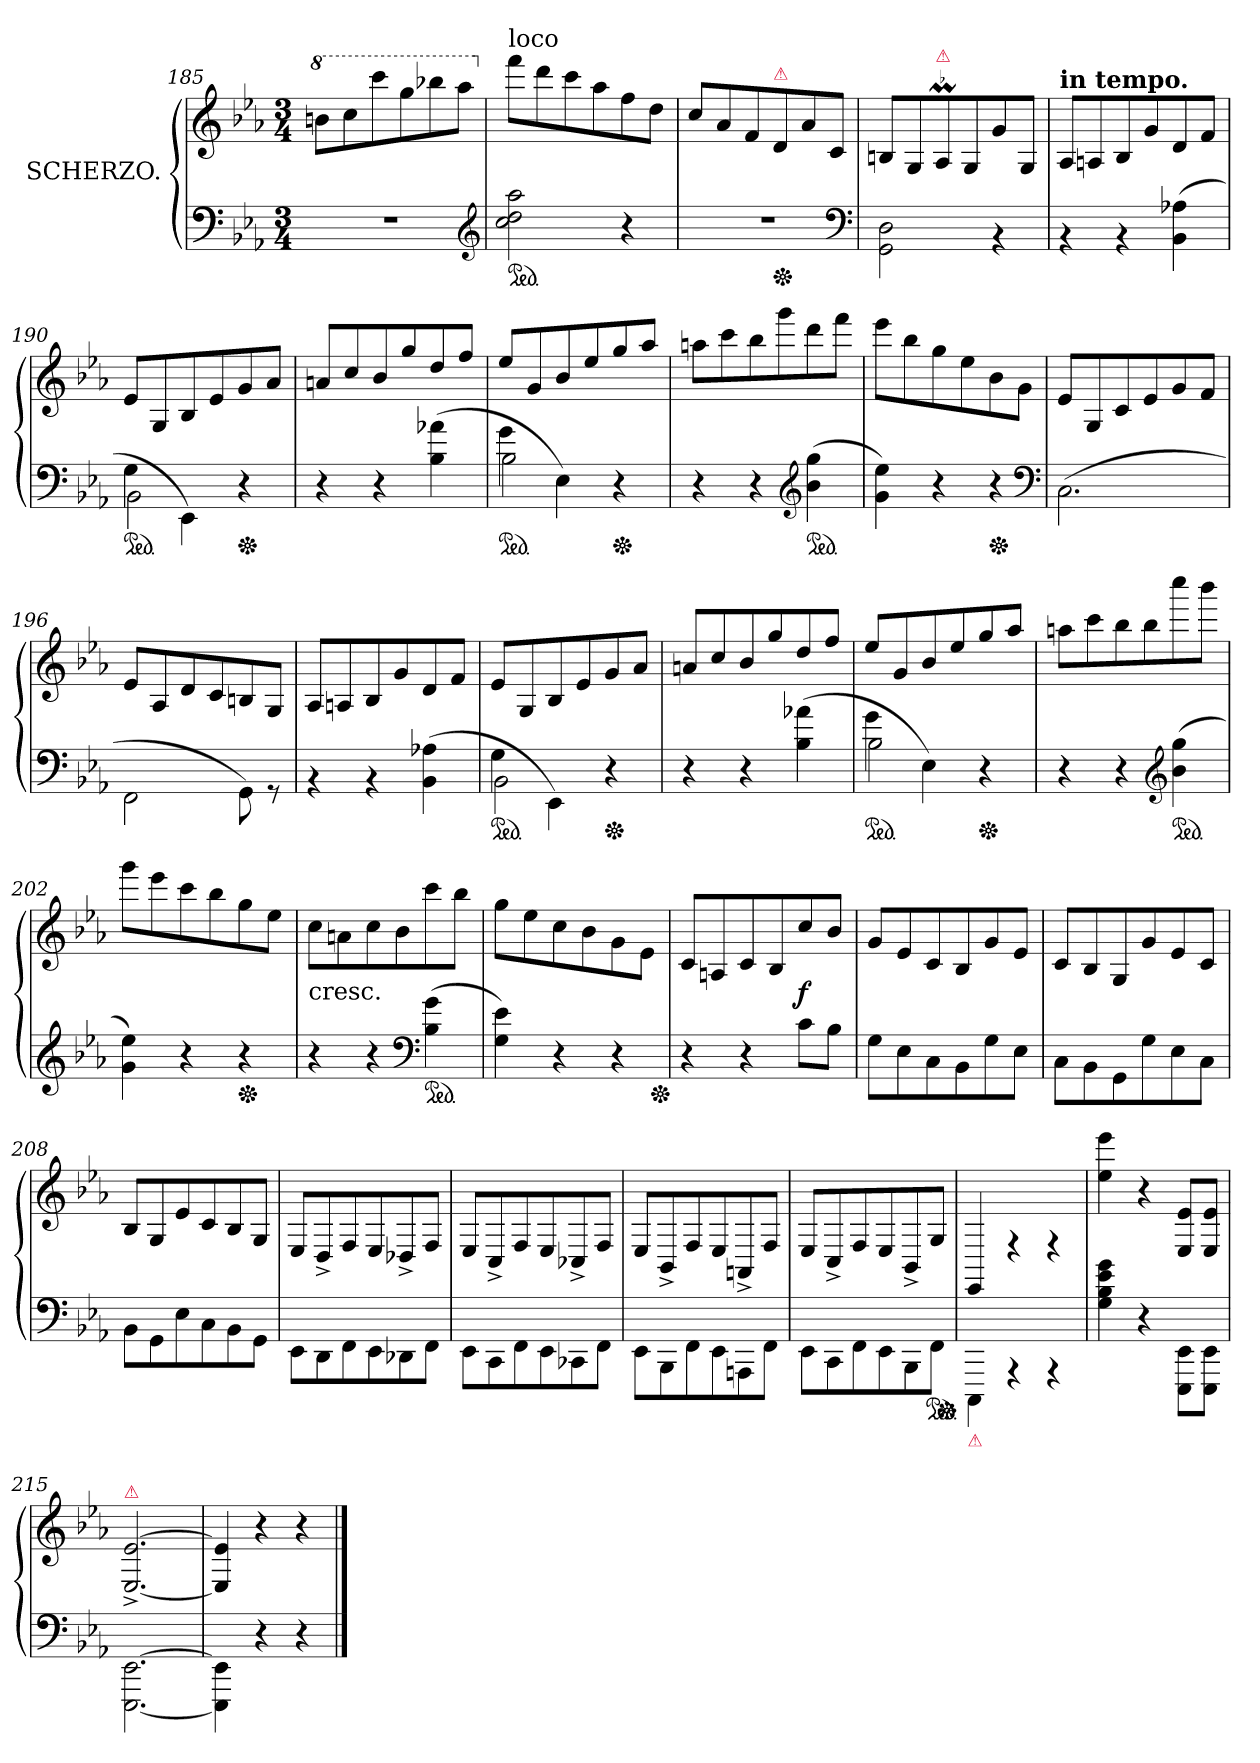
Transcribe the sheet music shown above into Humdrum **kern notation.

**kern	**kern	**dynam
*part1	*part1	*part1
*staff2	*staff1	*staff1/2
*I" SCHERZO.	*	*
*clefF4	*clefG2	*
*k[b-e-a-]	*k[b-e-a-]	*
*M3/4	*M3/4	*
*	*8va	*
=185	=185	=185
2.rF	8bbnL	.
.	8ccc	.
.	8cccc	.
.	8ggg	.
.	8bbb-X	.
.	8aaa-J	.
*clefG2	*	*
=186	=186	=186
*	*X8va	*
!	!LO:TX:a:t=loco	!
*ped	*	*
2cc 2dd 2aa-	8fffL	.
.	8ddd	.
.	8ccc	.
.	8aa-	.
4r	8ff	.
.	8ddJ	.
=187	=187	=187
2.rdd	8ccL	.
.	8a-	.
.	8f	.
!	!LO:TX:a:i:color=crimson:t=⚠	!
*Xped	*	*
.	8d	.
.	8a-	.
.	8cJ	.
*clefF4	*	*
=188	=188	=188
2GG\ 2D\	8BnL	.
.	8G/	.
!	!LO:TX:a:color=crimson:t=⚠	!
!	!LO:MOR:acc=-	!
.	8A-M/	.
.	8G/	.
4rBB	8g	.
.	8G/J	.
=189	=189	=189
!	!LO:TX:a:B:t=in tempo.	!
4rBB	8A-/L	.
.	8An/	.
4rBB	8B-/	.
.	8g	.
(4BB- 4A-X	8d	.
.	8fJ	.
=190	=190	=190
*^	*	*
*ped	*	*	*
4G\	2BB-	8e-L	.
.	.	8G/	.
4EE-\)	.	8B-/	.
.	.	8e-	.
*Xped	*	*	*
4r	4rAyy	8g	.
.	.	8a-J	.
*v	*v	*	*
=191	=191	=191
4r	8an/L	.
.	8cc/	.
4r	8b-/	.
.	8gg/	.
(4B-\ 4a-X\	8dd/	.
.	8ff/J	.
=192	=192	=192
*^	*	*
*ped	*	*	*
4g\	2B-\	8ee-/L	.
.	.	8g/	.
4E-\)	.	8b-/	.
.	.	8ee-/	.
*Xped	*	*	*
4r	4rgyy	8gg/	.
.	.	8aa-/J	.
*v	*v	*	*
=193	=193	=193
4r	8aanL	.
.	8ccc	.
4r	8bb-	.
.	8ggg	.
*clefG2	*	*
*ped	*	*
(4b- 4gg	8ddd	.
.	8fffJ	.
=194	=194	=194
4g 4ee-)	8eee-L	.
.	8bb-	.
4r	8gg	.
.	8ee-	.
*Xped	*	*
4r	8b-	.
.	8gJ	.
*clefF4	*	*
=195	=195	=195
(2.C\	8e-L	.
.	8G/	.
.	8c	.
.	8e-	.
.	8g	.
.	8fJ	.
=196	=196	=196
2FF\	8e-L	.
.	8A-/	.
.	8d	.
.	8c	.
8GG\)	8Bn	.
8rGG	8G/J	.
=197	=197	=197
4rBB	8A-/L	.
.	8An/	.
4rBB	8B-/	.
.	8g	.
(4BB- 4A-X	8d	.
.	8fJ	.
=198	=198	=198
*^	*	*
*ped	*	*	*
4G\	2BB-	8e-L	.
.	.	8G/	.
4EE-\)	.	8B-/	.
.	.	8e-	.
*Xped	*	*	*
4r	4rAyy	8g	.
.	.	8a-J	.
*v	*v	*	*
=199	=199	=199
4r	8an/L	.
.	8cc/	.
4r	8b-/	.
.	8gg/	.
(4B-\ 4a-X\	8dd/	.
.	8ff/J	.
=200	=200	=200
*^	*	*
*ped	*	*	*
4g\	2B-\	8ee-/L	.
.	.	8g/	.
4E-\)	.	8b-/	.
.	.	8ee-/	.
*Xped	*	*	*
4r	4rgyy	8gg/	.
.	.	8aa-/J	.
*v	*v	*	*
=201	=201	=201
4r	8aanL	.
.	8ccc	.
4r	8bb-	.
.	8bb-	.
*clefG2	*	*
*ped	*	*
(4b- 4gg	8cccc	.
.	8bbb-J	.
=202	=202	=202
4g 4ee-)	8gggL	.
.	8eee-	.
4r	8ccc	.
.	8bb-	.
*Xped	*	*
4r	8gg	.
.	8ee-J	.
=203	=203	=203
!	!LO:TX:c:t=cresc.	!
4r	8ccL	.
.	8an	.
4r	8cc	.
.	8b-	.
*clefF4	*	*
*ped	*	*
(4B- 4g	8ccc	.
.	8bb-J	.
=204	=204	=204
4G 4e-)	8ggL	.
.	8ee-	.
4r	8cc	.
.	8b-	.
4r	8g	.
.	8e-J	.
*Xped	*	*
=205	=205	=205
4r	8cL	.
.	8An	.
4r	8c	.
.	8B-	.
8cL	8cc	f
8B-J	8b-J	.
=206	=206	=206
8GL	8gL	.
8E-	8e-	.
8C	8c	.
8BB-	8B-	.
8G	8g	.
8E-J	8e-J	.
=207	=207	=207
8C\L	8cL	.
8BB-\	8B-	.
8GG\	8G/	.
8G\	8g	.
8E-\	8e-	.
8C\J	8cJ	.
=208	=208	=208
8BB-\L	8B-/L	.
8GG\	8G/	.
8E-\	8e-	.
8C\	8c	.
8BB-\	8B-/	.
8GG\J	8G/J	.
=209	=209	=209
8EE-\L	8E-/L	.
8DD\	8D^</	.
8FF\	8F/	.
8EE-\	8E-/	.
8DD-X\	8D-X^<	.
8FF\J	8F/J	.
=210	=210	=210
8EE-\L	8E-/L	.
8CC\	8C^</	.
8FF\	8F/	.
8EE-\	8E-/	.
8CC-X\	8C-X^</	.
8FF\J	8F/J	.
=211	=211	=211
8EE-\L	8E-/L	.
8BBB-\	8BB-^</	.
8FF\	8F/	.
8EE-\	8E-/	.
8AAAn\	8AAn^</	.
8FF\J	8F/J	.
=212	=212	=212
8EE-\L	8E-/L	.
8CC\	8C^</	.
8FF\	8F/	.
8EE-\	8E-/	.
8BBB-\	8BB-^</	.
8FF\J	8G/J	.
*ped	*	*
*Xped	*	*
=213	=213	=213
!LO:TX:b:color=crimson:t=⚠	!	!
4CCC\	4EE-/	.
4rAAA	4rF	.
4rAAA	4rF	.
=214	=214	=214
4G 4B- 4e- 4g	4ee- 4eee-	.
4r	4r	.
8EEE-\ 8EE-\L	8E-/ 8e-/L	.
8EEE-\ 8EE-\J	8E-/ 8e-/J	.
=215	=215	=215
!	!LO:TX:a:color=crimson:t=⚠	!
[2.EEE-\ [2.EE-\	[2.E-^</ [2.e-^</	.
=216	=216	=216
4EEE-]\ 4EE-]\	4E-]/ 4e-]/	.
4r	4r	.
4r	4r	.
==	==	==
*-	*-	*-
